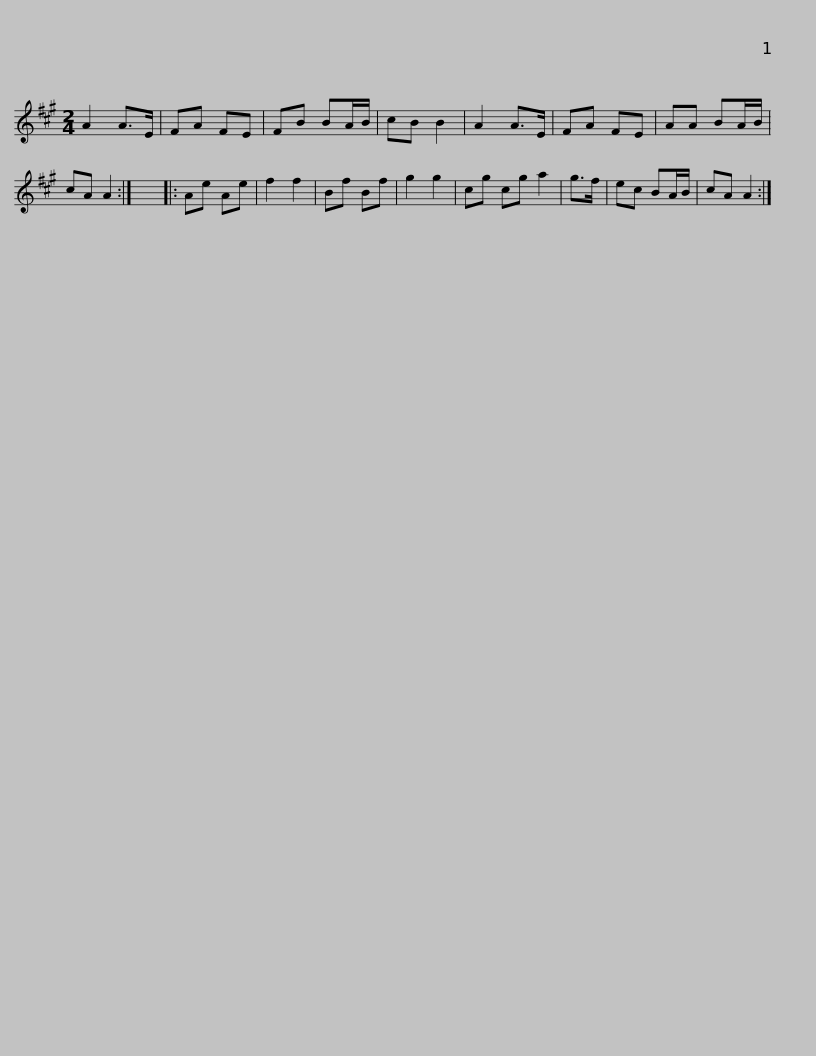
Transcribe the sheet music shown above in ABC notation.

X:1
L:1/8
M:2/4
I:linebreak $
K:A
V:1 treble
V:1
 A2 A>E | FA FE | FB BA/B/ | cB B2 | A2 A>E | %5
 FA FE | AA BA/B/ | cA A2 :| x4 |: Ae Ae | %10
 f2 f2 |$ Bf Bf | g2 g2 | cg cg a2 | g>f | %15
 ec BA/B/ | cA A2 :| %17
